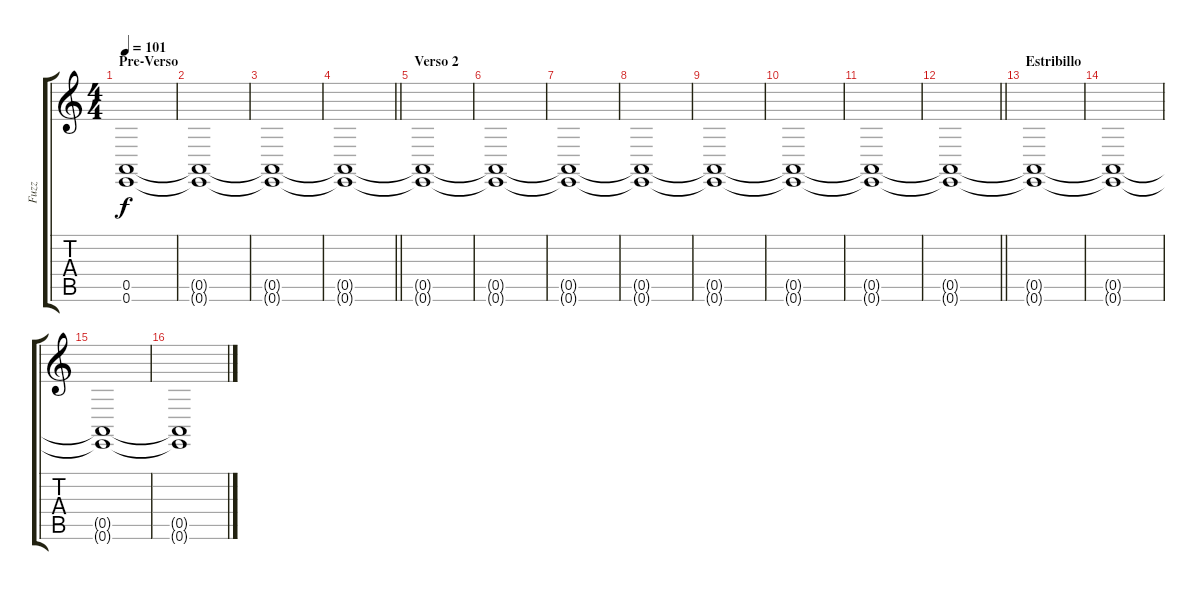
\track ("Fuzz" "Fuzz") {instrument applause}
\staff {score tabs}
\tuning (E4 B3 G3 D3 A2 E2) {hide}
\ts (4 4)
\section ("" "Pre-Verso")
\tempo 101
\clef g2
\ks c
(0.5{t} 0.6{t}).1{dy f} |
(0.5{t} 0.6{t}).1 |
(0.5{t} 0.6{t}).1 |
\barLineRight lightlight
(0.5{t} 0.6{t}).1 |
\section ("" "Verso 2")
(0.5{t} 0.6{t}).1 |
(0.5{t} 0.6{t}).1 |
(0.5{t} 0.6{t}).1 |
(0.5{t} 0.6{t}).1 |
(0.5{t} 0.6{t}).1 |
(0.5{t} 0.6{t}).1 |
(0.5{t} 0.6{t}).1 |
\barLineRight lightlight
(0.5{t} 0.6{t}).1 |
\section ("" "Estribillo")
(0.5{t} 0.6{t}).1 |
(0.5{t} 0.6{t}).1 |
(0.5{t} 0.6{t}).1 |
(0.5{t} 0.6{t}).1
